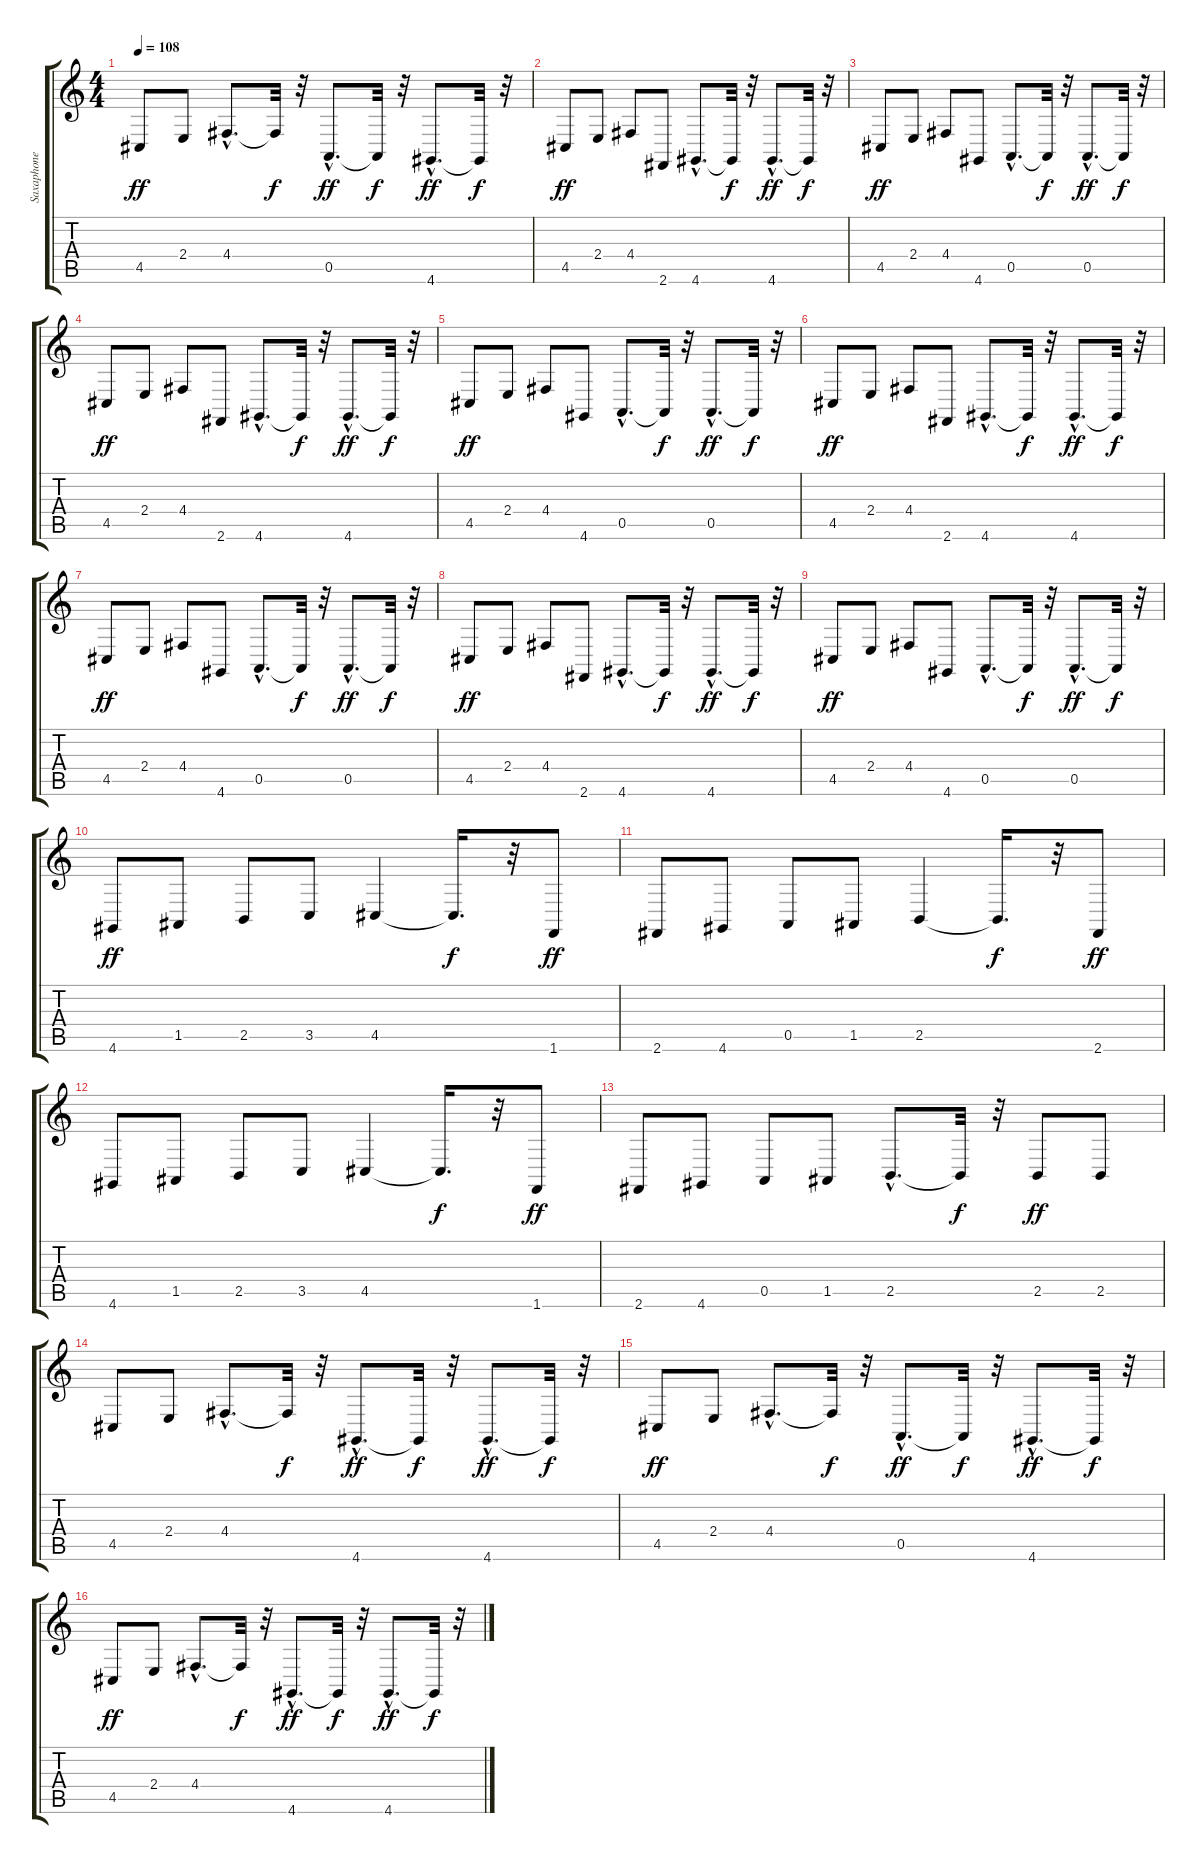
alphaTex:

\track ("Saxaphone" "Saxaphone") {instrument sopranosax}
\staff {score tabs}
\tuning (E4 B3 G3 D3 A2 E2) {hide}
\ts (4 4)
\tempo 108
\clef g2
\ks c
4.5.8{dy ff} 2.4.8 4.4{hac}.8{d} 4.4{t}.32{dy f} r.32 0.5{hac}.8{d dy ff} 0.5{t}.32{dy f} r.32 4.6{hac}.8{d dy ff} 4.6{t}.32{dy f} r.32 |
4.5.8{dy ff} 2.4.8 4.4.8 2.6.8 4.6{hac}.8{d} 4.6{t}.32{dy f} r.32 4.6{hac}.8{d dy ff} 4.6{t}.32{dy f} r.32 |
4.5.8{dy ff} 2.4.8 4.4.8 4.6.8 0.5{hac}.8{d} 0.5{t}.32{dy f} r.32 0.5{hac}.8{d dy ff} 0.5{t}.32{dy f} r.32 |
4.5.8{dy ff} 2.4.8 4.4.8 2.6.8 4.6{hac}.8{d} 4.6{t}.32{dy f} r.32 4.6{hac}.8{d dy ff} 4.6{t}.32{dy f} r.32 |
4.5.8{dy ff} 2.4.8 4.4.8 4.6.8 0.5{hac}.8{d} 0.5{t}.32{dy f} r.32 0.5{hac}.8{d dy ff} 0.5{t}.32{dy f} r.32 |
4.5.8{dy ff} 2.4.8 4.4.8 2.6.8 4.6{hac}.8{d} 4.6{t}.32{dy f} r.32 4.6{hac}.8{d dy ff} 4.6{t}.32{dy f} r.32 |
4.5.8{dy ff} 2.4.8 4.4.8 4.6.8 0.5{hac}.8{d} 0.5{t}.32{dy f} r.32 0.5{hac}.8{d dy ff} 0.5{t}.32{dy f} r.32 |
4.5.8{dy ff} 2.4.8 4.4.8 2.6.8 4.6{hac}.8{d} 4.6{t}.32{dy f} r.32 4.6{hac}.8{d dy ff} 4.6{t}.32{dy f} r.32 |
4.5.8{dy ff} 2.4.8 4.4.8 4.6.8 0.5{hac}.8{d} 0.5{t}.32{dy f} r.32 0.5{hac}.8{d dy ff} 0.5{t}.32{dy f} r.32 |
4.6.8{dy ff} 1.5.8 2.5.8 3.5.8 4.5.4 4.5{t}.16{d dy f} r.32 1.6.8{dy ff} |
2.6.8 4.6.8 0.5.8 1.5.8 2.5.4 2.5{t}.16{d dy f} r.32 2.6.8{dy ff} |
4.6.8 1.5.8 2.5.8 3.5.8 4.5.4 4.5{t}.16{d dy f} r.32 1.6.8{dy ff} |
2.6.8 4.6.8 0.5.8 1.5.8 2.5{hac}.8{d} 2.5{t}.32{dy f} r.32 2.5.8{dy ff} 2.5.8 |
4.5.8 2.4.8 4.4{hac}.8{d} 4.4{t}.32{dy f} r.32 4.6{hac}.8{d dy ff} 4.6{t}.32{dy f} r.32 4.6{hac}.8{d dy ff} 4.6{t}.32{dy f} r.32 |
4.5.8{dy ff} 2.4.8 4.4{hac}.8{d} 4.4{t}.32{dy f} r.32 0.5{hac}.8{d dy ff} 0.5{t}.32{dy f} r.32 4.6{hac}.8{d dy ff} 4.6{t}.32{dy f} r.32 |
4.5.8{dy ff} 2.4.8 4.4{hac}.8{d} 4.4{t}.32{dy f} r.32 4.6{hac}.8{d dy ff} 4.6{t}.32{dy f} r.32 4.6{hac}.8{d dy ff} 4.6{t}.32{dy f} r.32
